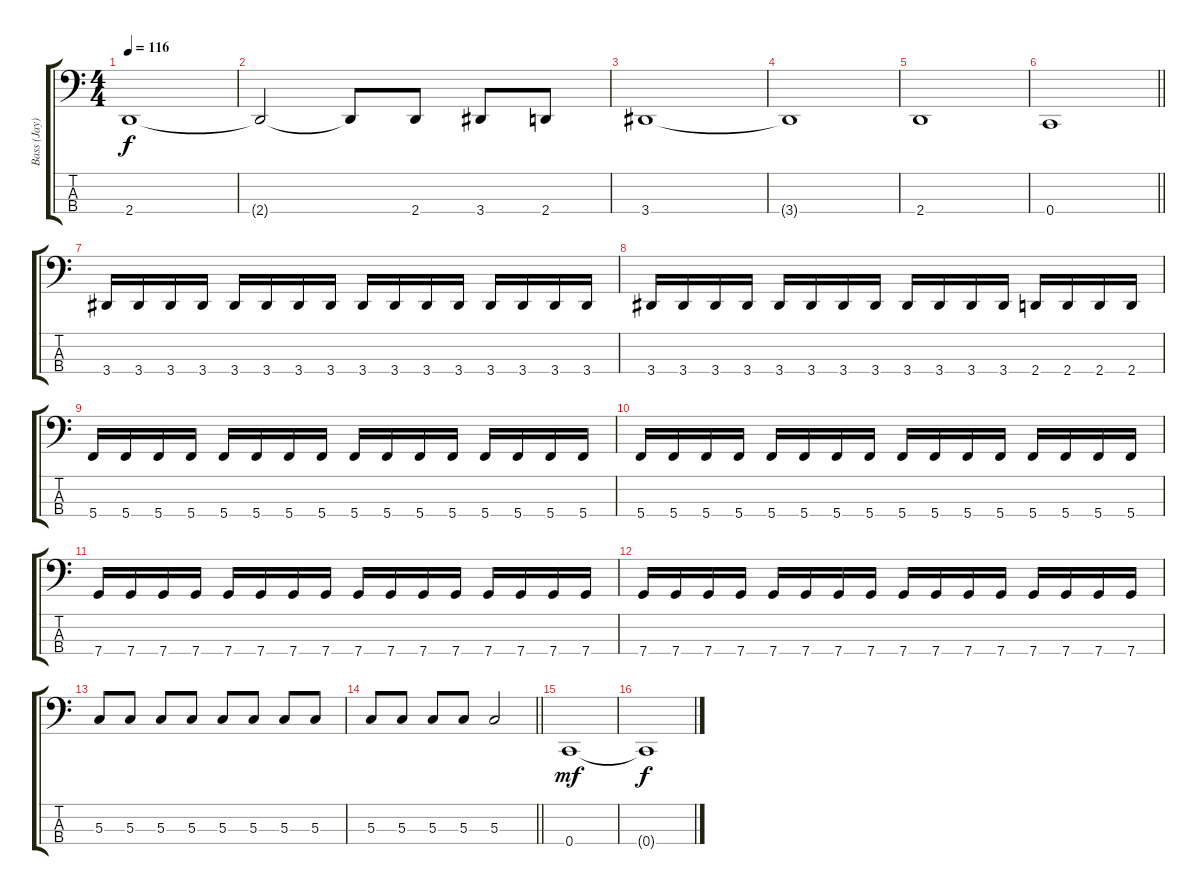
\track ("Bass (Jay)" "Bass (Jay)") {instrument electricbasspick}
\staff {score tabs}
\tuning (F2 C2 G1 C1) {hide}
\ts (4 4)
\tempo 116
\clef f4
\ks c
2.4.1{dy f} |
2.4{t}.2 2.4{t}.8 2.4.8 3.4.8 2.4.8 |
3.4.1 |
3.4{t}.1 |
2.4.1 |
\barLineRight lightlight
0.4.1 |
3.4.16 3.4.16 3.4.16 3.4.16 3.4.16 3.4.16 3.4.16 3.4.16 3.4.16 3.4.16 3.4.16 3.4.16 3.4.16 3.4.16 3.4.16 3.4.16 |
3.4.16 3.4.16 3.4.16 3.4.16 3.4.16 3.4.16 3.4.16 3.4.16 3.4.16 3.4.16 3.4.16 3.4.16 2.4.16 2.4.16 2.4.16 2.4.16 |
5.4.16 5.4.16 5.4.16 5.4.16 5.4.16 5.4.16 5.4.16 5.4.16 5.4.16 5.4.16 5.4.16 5.4.16 5.4.16 5.4.16 5.4.16 5.4.16 |
5.4.16 5.4.16 5.4.16 5.4.16 5.4.16 5.4.16 5.4.16 5.4.16 5.4.16 5.4.16 5.4.16 5.4.16 5.4.16 5.4.16 5.4.16 5.4.16 |
7.4.16 7.4.16 7.4.16 7.4.16 7.4.16 7.4.16 7.4.16 7.4.16 7.4.16 7.4.16 7.4.16 7.4.16 7.4.16 7.4.16 7.4.16 7.4.16 |
7.4.16 7.4.16 7.4.16 7.4.16 7.4.16 7.4.16 7.4.16 7.4.16 7.4.16 7.4.16 7.4.16 7.4.16 7.4.16 7.4.16 7.4.16 7.4.16 |
5.3.8 5.3.8 5.3.8 5.3.8 5.3.8 5.3.8 5.3.8 5.3.8 |
\barLineRight lightlight
5.3.8 5.3.8 5.3.8 5.3.8 5.3.2 |
0.4.1{dy mf} |
0.4{t}.1{dy f}
